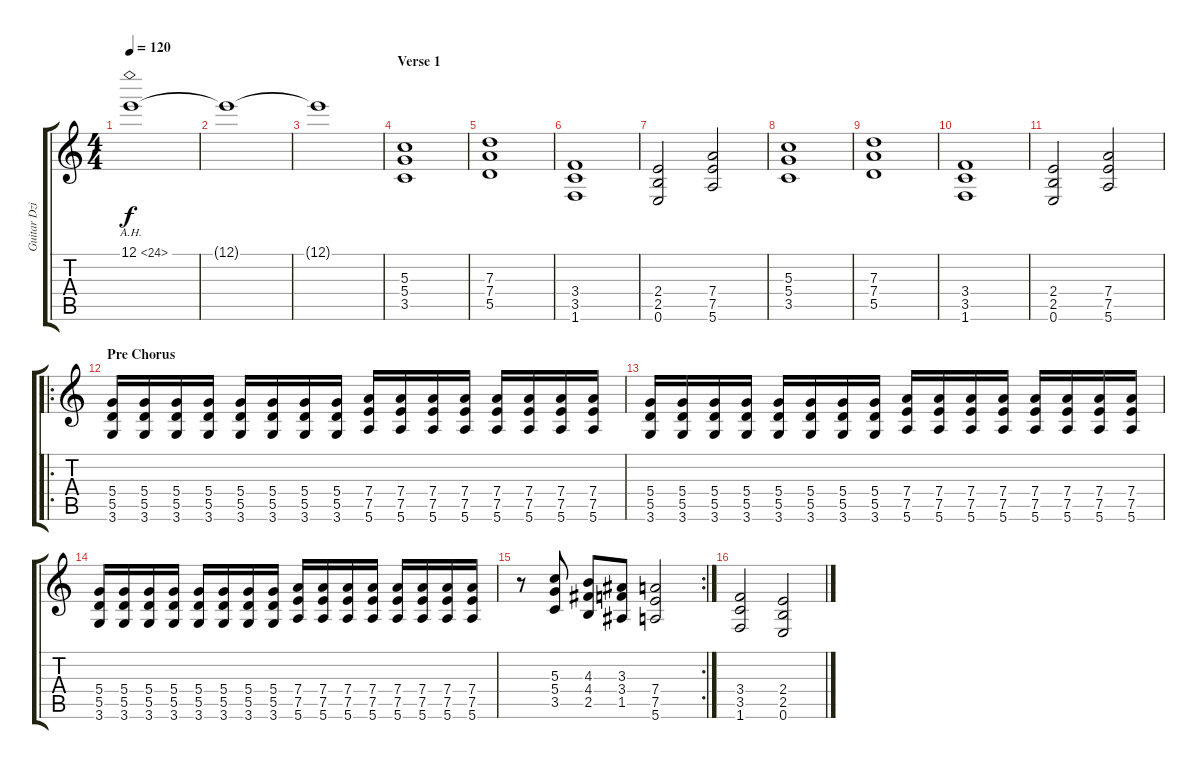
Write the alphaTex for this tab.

\track ("Guitar Dzindzer" "Guitar Dzi") {instrument distortionguitar}
\staff {score tabs}
\tuning (E4 B3 G3 D3 A2 E2) {hide}
\ts (4 4)
\tempo 120
\clef g2
\ks c
12.1{ah 12}.1{dy f instrument distortionguitar} |
12.1{t}.1 |
12.1{t}.1 |
\section ("" "Verse 1")
(5.3 5.4 3.5).1 |
(7.3 7.4 5.5).1 |
(3.4 3.5 1.6).1 |
(2.4 2.5 0.6).2 (7.4 7.5 5.6).2 |
(5.3 5.4 3.5).1 |
(7.3 7.4 5.5).1 |
(3.4 3.5 1.6).1 |
(2.4 2.5 0.6).2 (7.4 7.5 5.6).2 |
\ro
\section ("" "Pre Chorus")
(5.4 5.5 3.6).16 (5.4 5.5 3.6).16 (5.4 5.5 3.6).16 (5.4 5.5 3.6).16 (5.4 5.5 3.6).16 (5.4 5.5 3.6).16 (5.4 5.5 3.6).16 (5.4 5.5 3.6).16 (7.4 7.5 5.6).16 (7.4 7.5 5.6).16 (7.4 7.5 5.6).16 (7.4 7.5 5.6).16 (7.4 7.5 5.6).16 (7.4 7.5 5.6).16 (7.4 7.5 5.6).16 (7.4 7.5 5.6).16 |
(5.4 5.5 3.6).16 (5.4 5.5 3.6).16 (5.4 5.5 3.6).16 (5.4 5.5 3.6).16 (5.4 5.5 3.6).16 (5.4 5.5 3.6).16 (5.4 5.5 3.6).16 (5.4 5.5 3.6).16 (7.4 7.5 5.6).16 (7.4 7.5 5.6).16 (7.4 7.5 5.6).16 (7.4 7.5 5.6).16 (7.4 7.5 5.6).16 (7.4 7.5 5.6).16 (7.4 7.5 5.6).16 (7.4 7.5 5.6).16 |
(5.4 5.5 3.6).16 (5.4 5.5 3.6).16 (5.4 5.5 3.6).16 (5.4 5.5 3.6).16 (5.4 5.5 3.6).16 (5.4 5.5 3.6).16 (5.4 5.5 3.6).16 (5.4 5.5 3.6).16 (7.4 7.5 5.6).16 (7.4 7.5 5.6).16 (7.4 7.5 5.6).16 (7.4 7.5 5.6).16 (7.4 7.5 5.6).16 (7.4 7.5 5.6).16 (7.4 7.5 5.6).16 (7.4 7.5 5.6).16 |
\rc 2
r.8 (5.3 5.4 3.5).8 (4.3 4.4 2.5).8 (3.3 3.4 1.5).8 (7.4 7.5 5.6).2 |
(3.4 3.5 1.6).2 (2.4 2.5 0.6).2
